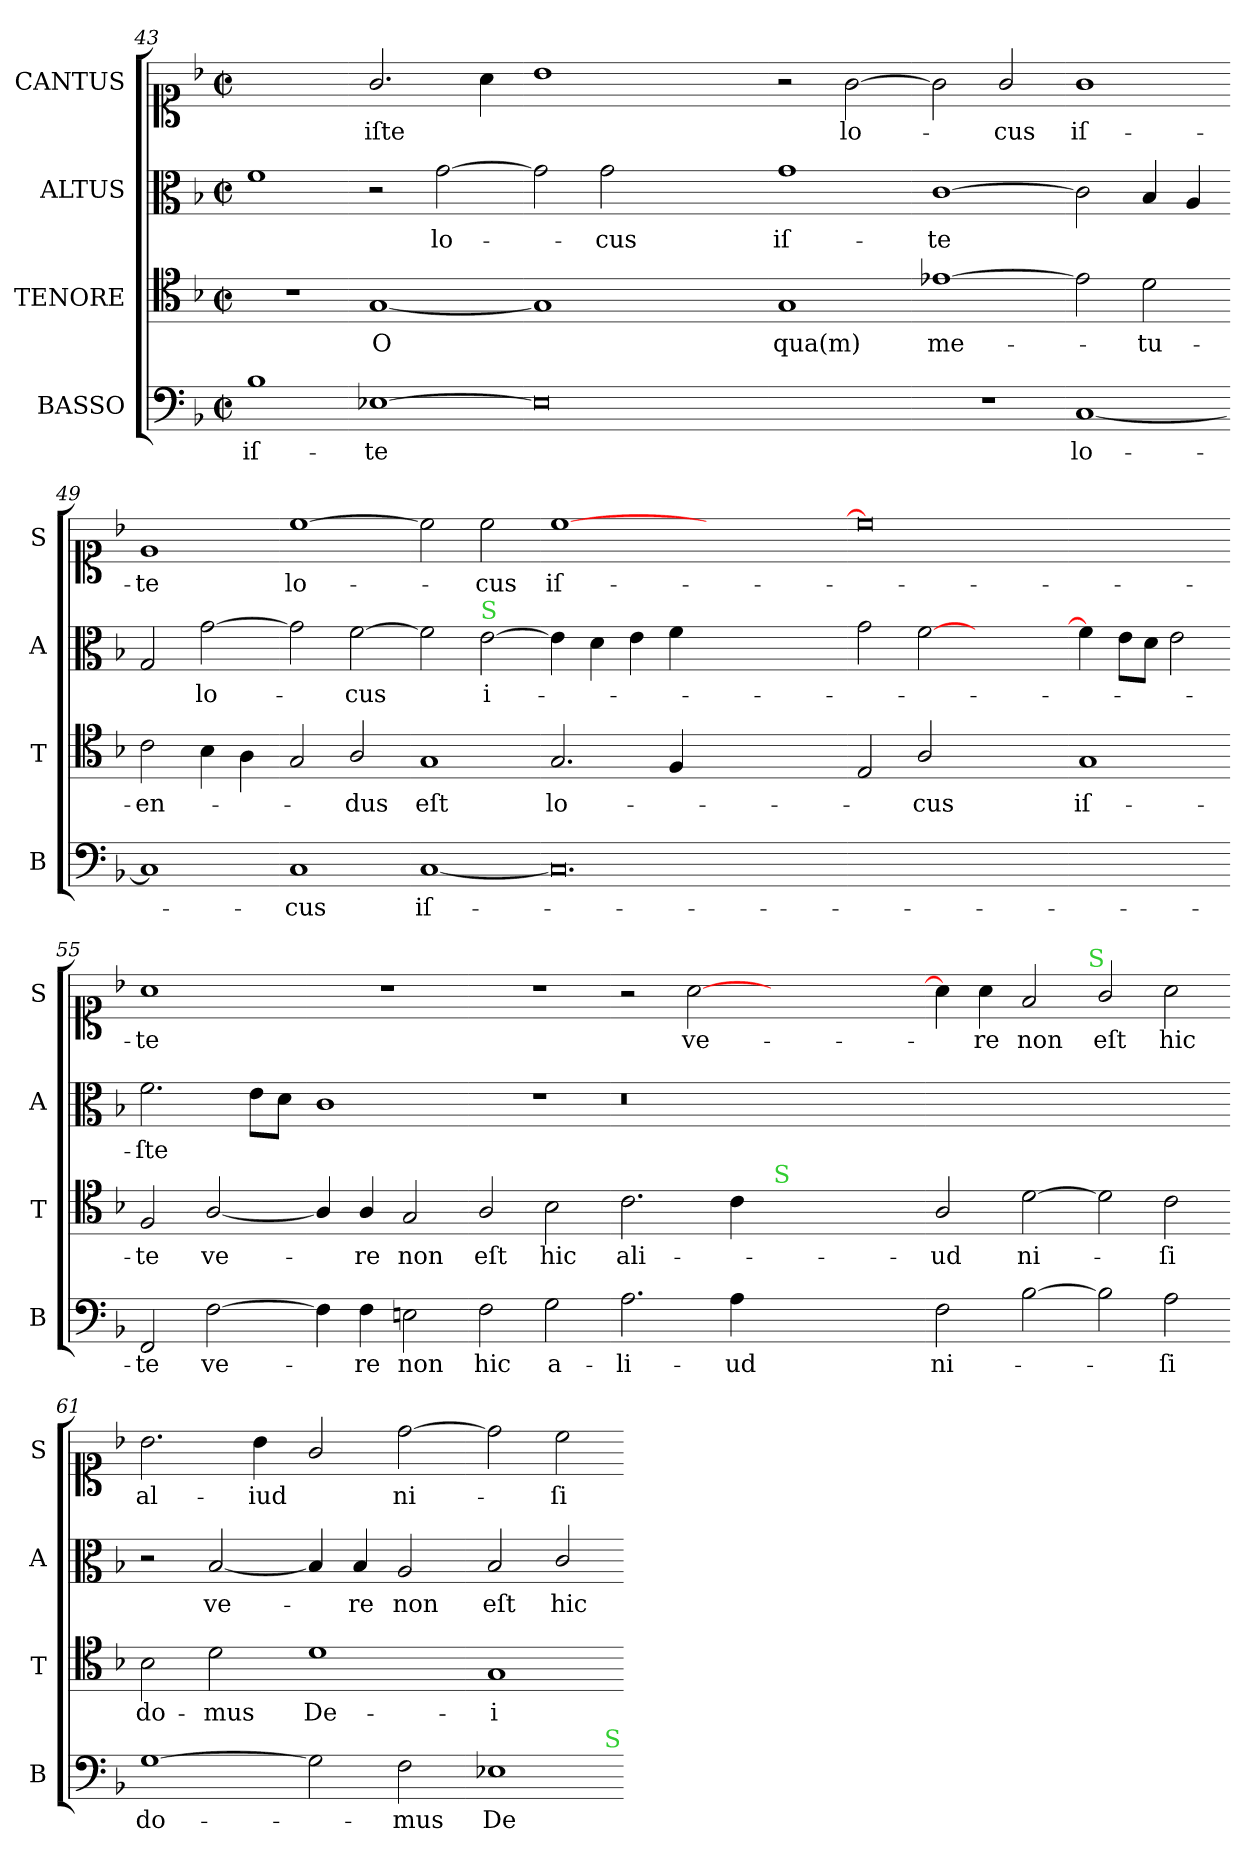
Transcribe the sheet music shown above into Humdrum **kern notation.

**kern	**text	**kern	**text	**kern	**text	**kern	**text
*part4	*part4	*part3	*part3	*part2	*part2	*part1	*part1
*staff4	*staff4	*staff3	*staff3	*staff2	*staff2	*staff1	*staff1
*I"BASSO	*	*I"TENORE	*	*I"ALTUS	*	*I"CANTUS	*
*I'B	*	*I'T	*	*I'A	*	*I'S	*
*clefF4	*	*clefC4	*	*clefC3	*	*clefC1	*
*k[b-]	*	*k[b-]	*	*k[b-]	*	*k[b-]	*
*M2/2	*	*M2/2	*	*M2/2	*	*M2/2	*
*met(c|)	*	*met(c|)	*	*met(c|)	*	*met(c|)	*
=43	=43	=43	=43	=43	=43	=43	=43
1B-	iſ-	1r	.	1f	.	1ryy	.
=44-	=44-	=44-	=44-	=44-	=44-	=44-	=44-
[1E-X	-te	[1G	O	2r	.	2.g/	-iſte
.	.	.	.	[2g\	lo-	.	.
.	.	.	.	.	.	4a\	.
=45-	=45-	=45-	=45-	=45-	=45-	=45-	=45-
0E-]	.	1G]	.	2g\]	.	1b-	.
.	.	.	.	2g\	-cus	.	.
.	.	1ryy	.	1ryy	.	1ryy	.
=46-	=46-	=46-	=46-	=46-	=46-	=46-	=46-
1ryy	.	1G	qua(m)	1g	iſ-	2r	.
.	.	.	.	.	.	[2g\	lo-
=47-	=47-	=47-	=47-	=47-	=47-	=47-	=47-
1r	.	[1e-X	me-	[1c	-te	2g\]	.
.	.	.	.	.	.	2g/	-cus
=48-	=48-	=48-	=48-	=48-	=48-	=48-	=48-
!	!LO:LY:i	!	!	!	!	!	!
[1C	lo-	2e-]	.	2c]	.	1g	iſ-
.	.	2d\	-tu-	4B-/	.	.	.
.	.	.	.	4A/	.	.	.
=49-	=49-	=49-	=49-	=49-	=49-	=49-	=49-
1C]	.	2c\	-en-	2G/	.	1e	-te
.	.	4B-\	.	[2g\	lo-	.	.
.	.	4A\	.	.	.	.	.
=50-	=50-	=50-	=50-	=50-	=50-	=50-	=50-
!	!LO:LY:i	!	!	!	!	!	!LO:LY:i
1C	-cus	2G/	.	2g\]	.	[1cc	lo-
.	.	2A/	-dus	[2f\	-cus	.	.
=51-	=51-	=51-	=51-	=51-	=51-	=51-	=51-
!	!LO:LY:i	!	!	!	!	!	!
[1C	iſ-	1G	eſt	2f\]	.	2cc]	.
!	!	!	!	!LO:TX:a:color=limegreen:t=S	!	!	!
!	!	!	!	!	!	!	!LO:LY:i
.	.	.	.	[2e\	i-	2cc\	-cus
=52-	=52-	=52-	=52-	=52-	=52-	=52-	=52-
!	!	!	!	!	!	!	!LO:LY:i
0.C]	.	2.G/	lo-	4e\]	.	[1cc	iſ-
.	.	.	.	4d\	.	.	.
.	.	.	.	4e\	.	.	.
.	.	4F/	.	4f\	.	.	.
.	.	0ryy	.	0ryy	.	0ryy	.
=53-	=53-	=53-	=53-	=53-	=53-	=53-	=53-
0ryy	.	2E/	.	2g\	.	0cc]	.
.	.	2A/	-cus	[2f\	.	.	.
.	.	1ryy	.	1ryy	.	.	.
=54-	=54-	=54-	=54-	=54-	=54-	=54-	=54-
1ryy	.	1G	iſ-	4f\]	.	1ryy	.
.	.	.	.	8e\L	.	.	.
.	.	.	.	8d\J	.	.	.
.	.	.	.	2e\	.	.	.
=55-	=55-	=55-	=55-	=55-	=55-	=55-	=55-
!	!LO:LY:i	!	!	!	!	!	!LO:LY:i
2FF/	-te	2F/	-te	2.f\	-ſte	1a	-te
[2F\	ve-	[2A/	ve-	.	.	.	.
.	.	.	.	8e\L	.	.	.
.	.	.	.	8d\J	.	.	.
=56-	=56-	=56-	=56-	=56-	=56-	=56-	=56-
4F\]	.	4A/]	.	1c	.	1r	.
4F\	-re	4A/	-re	.	.	.	.
2En\	non	2G/	non	.	.	.	.
=57-	=57-	=57-	=57-	=57-	=57-	=57-	=57-
2F\	hic	2A/	eſt	1r	.	1r	.
2G\	a-	2B-\	hic	.	.	.	.
=58-	=58-	=58-	=58-	=58-	=58-	=58-	=58-
2.A\	-li-	2.c\	ali-	0.r	.	2r	.
.	.	.	.	.	.	[2a\	ve-
4A\	-ud	4c\	.	.	.	.	.
!	!	!LO:TX:a:color=limegreen:t=S	!	!	!	!	!
0ryy	.	0ryy	.	.	.	0ryy	.
=59-	=59-	=59-	=59-	=59-	=59-	=59-	=59-
2F\	ni-	2A/	-ud	1ryy	.	4a\]	.
.	.	.	.	.	.	4a\	-re
[2B-\	.	[2d\	ni-	.	.	2f/	non
!	!	!	!	!	!	!LO:TX:a:color=limegreen:t=S	!
=60-	=60-	=60-	=60-	=60-	=60-	=60-	=60-
2B-\]	.	2d\]	.	1ryy	.	2g/	eſt
2A\	-ſi	2c\	-ſi	.	.	2a\	hic
=61-	=61-	=61-	=61-	=61-	=61-	=61-	=61-
[1G	do-	2B-\	do-	2r	.	2.b-\	al-
.	.	2d\	-mus	[2B-/	ve-	.	.
.	.	.	.	.	.	4b-\	-iud
=62-	=62-	=62-	=62-	=62-	=62-	=62-	=62-
2G]	.	1d	De-	4B-/]	.	2g/	.
.	.	.	.	4B-/	-re	.	.
2F\	-mus	.	.	2A/	non	[2dd\	ni-
=63-	=63-	=63-	=63-	=63-	=63-	=63-	=63-
1E-X	De-	1G	-i	2B-/	eſt	2dd\]	.
.	.	.	.	2c/	hic	2cc\	ſi
!LO:TX:a:color=limegreen:t=S	!	!	!	!	!	!	!
=-	=-	=-	=-	=-	=-	=-	=-
*-	*-	*-	*-	*-	*-	*-	*-
